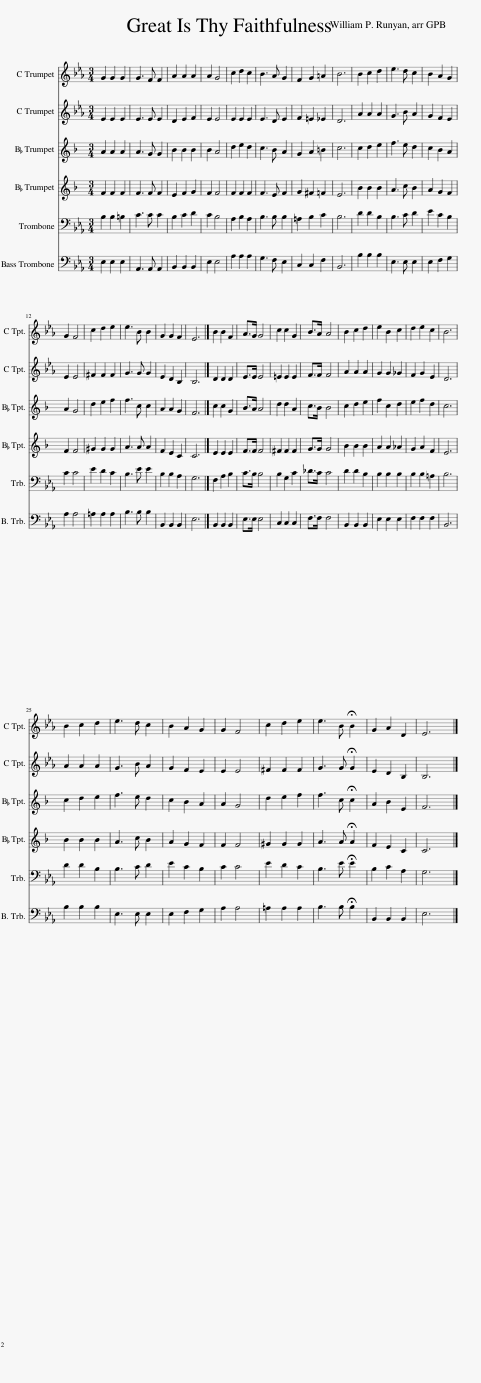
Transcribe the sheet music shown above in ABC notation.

X:1
%%score 1 2 3 4 5 6
L:1/8
M:3/4
I:linebreak $
K:Eb
V:1 treble
V:2 treble
V:3 treble transpose=-2
V:4 treble transpose=-2
V:5 bass
V:6 bass
V:1
 G2 G2 G2 | G3 F F2 | A2 A2 A2 | A2 G4 | c2 d2 c2 | %5
 B3 A G2 | F2 G2 =A2 | B6 | B2 c2 d2 | e3 d c2 | %10
 B2 A2 G2 |$ G2 F4 | c2 d2 e2 | e3 B B2 | G2 G2 F2 | %15
 E6 |] B2 B2 F2 | A>G G4 | c2 c2 G2 | B>A A4 | %20
 B2 c2 d2 | e2 B2 c2 | d2 e2 c2 | B6 |$ B2 c2 d2 | %25
 e3 d c2 | B2 A2 G2 | G2 F4 | c2 d2 e2 | e3 B !fermata!B2 | %30
 G2 A2 D2 | E6 |] %32
V:2
 E2 E2 E2 | E3 E E2 | D2 E2 F2 | E2 E4 | E2 E2 E2 | %5
 E3 D E2 | F2 =E2 _E2 | D6 | A2 A2 A2 | G3 B A2 | %10
 G2 F2 E2 |$ E2 E4 | ^F2 F2 F2 | G3 G G2 | E2 D2 B,2 | %15
 B,6 |] D2 D2 D2 | E>E E4 | =E2 E2 E2 | F>F F4 | %20
 A2 A2 A2 | G2 G2 _G2 | F2 G2 E2 | D6 |$ A2 A2 A2 | %25
 G3 B A2 | G2 F2 E2 | E2 E4 | ^F2 F2 F2 | G3 G !fermata!G2 | %30
 E2 D2 B,2 | B,6 |] %32
V:3
[K:F] A2 A2 A2 | A3 G G2 | B2 B2 B2 | B2 A4 | d2 e2 d2 | %5
 c3 B A2 | G2 A2 =B2 | c6 | c2 d2 e2 | f3 e d2 | %10
 c2 B2 A2 |$ A2 G4 | d2 e2 f2 | f3 c c2 | A2 A2 G2 | %15
 F6 |] c2 c2 G2 | B>A A4 | d2 d2 A2 | c>B B4 | %20
 c2 d2 e2 | f2 c2 d2 | e2 f2 d2 | c6 |$ c2 d2 e2 | %25
 f3 e d2 | c2 B2 A2 | A2 G4 | d2 e2 f2 | f3 c !fermata!c2 | %30
 A2 B2 E2 | F6 |] %32
V:4
[K:F] F2 F2 F2 | F3 F F2 | E2 F2 G2 | F2 F4 | F2 F2 F2 | %5
 F3 E F2 | G2 ^F2 =F2 | E6 | B2 B2 B2 | A3 c B2 | %10
 A2 G2 F2 |$ F2 F4 | ^G2 G2 G2 | A3 A A2 | F2 E2 C2 | %15
 C6 |] E2 E2 E2 | F>F F4 | ^F2 F2 F2 | G>G G4 | %20
 B2 B2 B2 | A2 A2 _A2 | G2 A2 F2 | E6 |$ B2 B2 B2 | %25
 A3 c B2 | A2 G2 F2 | F2 F4 | ^G2 G2 G2 | A3 A !fermata!A2 | %30
 F2 E2 C2 | C6 |] %32
V:5
 B,2 B,2 =B,2 | C3 C C2 | B,2 C2 D2 | C2 B,4 | A,2 B,2 A,2 | %5
 B,3 B, B,2 | =A,2 B,2 C2 | B,6 | D2 D2 B,2 | B,3 C D2 | %10
 E2 C2 B,2 |$ C2 C4 | E2 D2 C2 | B,3 E E2 | B,2 B,2 A,2 | %15
 G,6 |] F,2 A,2 B,2 | C>B, B,4 | B,2 G,2 C2 | _D>C C4 | %20
 D2 D2 B,2 | B,2 B,2 B,2 | B,2 B,2 =A,2 | B,6 |$ D2 D2 B,2 | %25
 B,3 C D2 | E2 C2 B,2 | C2 C4 | E2 D2 C2 | B,3 E !fermata!E2 | %30
 B,2 C2 A,2 | G,6 |] %32
V:6
 E,2 E,2 E,2 | A,,3 A,, A,,2 | B,,2 B,,2 B,,2 | E,2 E,4 | A,2 A,2 A,2 | %5
 G,3 F, E,2 | C,2 C,2 F,2 | B,,6 | B,2 B,2 B,2 | E,3 E, E,2 | %10
 E,2 F,2 G,2 |$ A,2 A,4 | =A,2 A,2 A,2 | B,3 B, B,2 | B,,2 B,,2 B,,2 | %15
 E,6 |] B,,2 B,,2 B,,2 | E,>E, E,4 | C,2 C,2 C,2 | F,>F, F,4 | %20
 B,,2 B,,2 B,,2 | E,2 E,2 E,2 | F,2 F,2 F,2 | B,,6 |$ B,2 B,2 B,2 | %25
 E,3 E, E,2 | E,2 F,2 G,2 | A,2 A,4 | =A,2 A,2 A,2 | B,3 B, !fermata!B,2 | %30
 B,,2 B,,2 B,,2 | E,6 |] %32
